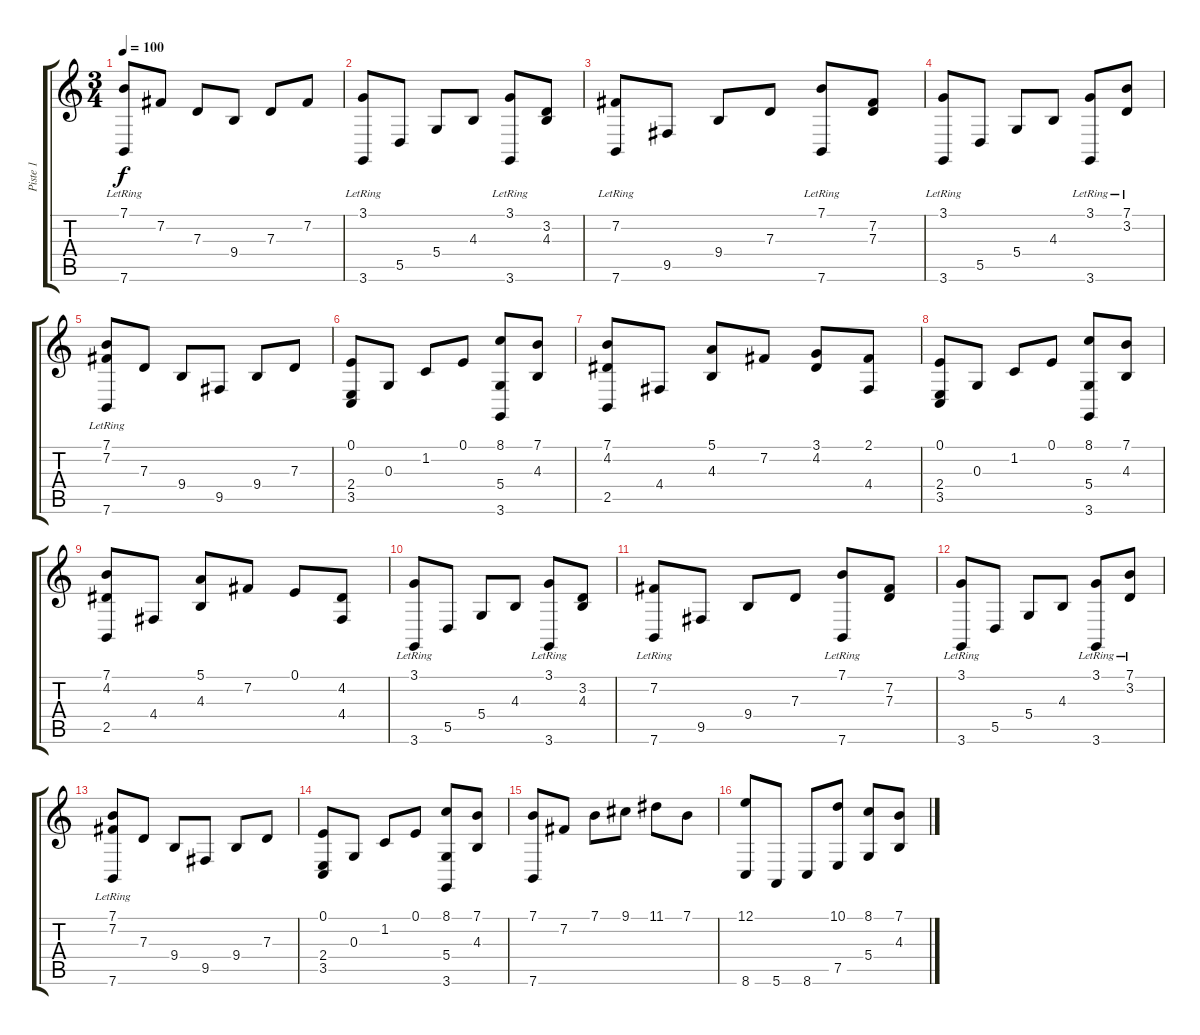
\track ("Piste 1" "Piste 1") {instrument musicbox}
\staff {score tabs}
\tuning (E4 B3 G3 D3 A2 E2) {hide}
\ts (3 4)
\tempo 100
\clef g2
\ks c
(7.1{lr} 7.6{lr}).8{dy f} 7.2.8 7.3.8 9.4.8 7.3.8 7.2.8 |
(3.1{lr} 3.6{lr}).8 5.5.8 5.4.8 4.3.8 (3.1{lr} 3.6{lr}).8 (3.2 4.3).8 |
(7.2{lr} 7.6{lr}).8 9.5.8 9.4.8 7.3.8 (7.1{lr} 7.6{lr}).8 (7.2 7.3).8 |
(3.1{lr} 3.6{lr}).8 5.5.8 5.4.8 4.3.8 (3.1{lr} 3.6{lr}).8 (7.1{lr} 3.2).8 |
(7.1{lr} 7.2 7.6{lr}).8 7.3.8 9.4.8 9.5.8 9.4.8 7.3.8 |
(0.1 2.4 3.5).8 0.3.8 1.2.8 0.1.8 (8.1 5.4 3.6).8 (7.1 4.3).8 |
(7.1 4.2 2.5).8 4.4.8 (5.1 4.3).8 7.2.8 (3.1 4.2).8 (2.1 4.4).8 |
(0.1 2.4 3.5).8 0.3.8 1.2.8 0.1.8 (8.1 5.4 3.6).8 (7.1 4.3).8 |
(7.1 4.2 2.5).8 4.4.8 (5.1 4.3).8 7.2.8 0.1.8 (4.2 4.4).8 |
(3.1{lr} 3.6{lr}).8 5.5.8 5.4.8 4.3.8 (3.1{lr} 3.6{lr}).8 (3.2 4.3).8 |
(7.2{lr} 7.6{lr}).8 9.5.8 9.4.8 7.3.8 (7.1{lr} 7.6{lr}).8 (7.2 7.3).8 |
(3.1{lr} 3.6{lr}).8 5.5.8 5.4.8 4.3.8 (3.1{lr} 3.6{lr}).8 (7.1{lr} 3.2).8 |
(7.1{lr} 7.2 7.6{lr}).8 7.3.8 9.4.8 9.5.8 9.4.8 7.3.8 |
(0.1 2.4 3.5).8 0.3.8 1.2.8 0.1.8 (8.1 5.4 3.6).8 (7.1 4.3).8 |
(7.1 7.6).8 7.2.8 7.1.8 9.1.8 11.1.8 7.1.8 |
(12.1 8.6).8 5.6.8 8.6.8 (10.1 7.5).8 (8.1 5.4).8 (7.1 4.3).8
